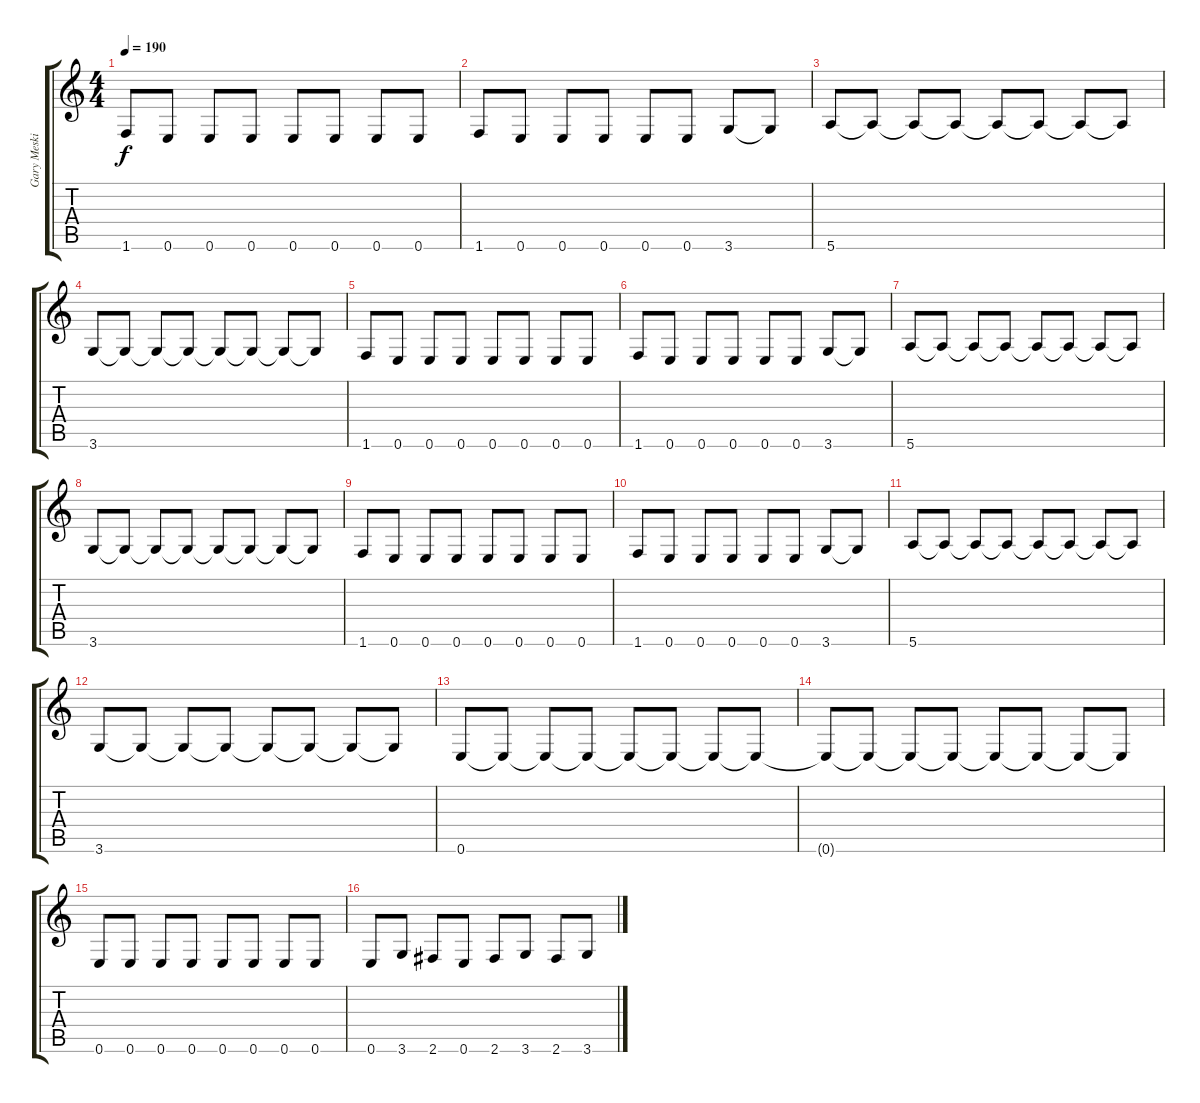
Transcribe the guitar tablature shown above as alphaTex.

\track ("Gary Meskil" "Gary Meski") {instrument electricbasspick}
\staff {score tabs}
\tuning (E4 B3 G3 D3 A2 E2) {hide}
\ts (4 4)
\tempo 190
\clef g2
\ks c
1.6.8{dy f} 0.6.8 0.6.8 0.6.8 0.6.8 0.6.8 0.6.8 0.6.8 |
1.6.8 0.6.8 0.6.8 0.6.8 0.6.8 0.6.8 3.6.8 3.6{t}.8 |
5.6.8 5.6{t}.8 5.6{t}.8 5.6{t}.8 5.6{t}.8 5.6{t}.8 5.6{t}.8 5.6{t}.8 |
3.6.8 3.6{t}.8 3.6{t}.8 3.6{t}.8 3.6{t}.8 3.6{t}.8 3.6{t}.8 3.6{t}.8 |
1.6.8 0.6.8 0.6.8 0.6.8 0.6.8 0.6.8 0.6.8 0.6.8 |
1.6.8 0.6.8 0.6.8 0.6.8 0.6.8 0.6.8 3.6.8 3.6{t}.8 |
5.6.8 5.6{t}.8 5.6{t}.8 5.6{t}.8 5.6{t}.8 5.6{t}.8 5.6{t}.8 5.6{t}.8 |
3.6.8 3.6{t}.8 3.6{t}.8 3.6{t}.8 3.6{t}.8 3.6{t}.8 3.6{t}.8 3.6{t}.8 |
1.6.8 0.6.8 0.6.8 0.6.8 0.6.8 0.6.8 0.6.8 0.6.8 |
1.6.8 0.6.8 0.6.8 0.6.8 0.6.8 0.6.8 3.6.8 3.6{t}.8 |
5.6.8 5.6{t}.8 5.6{t}.8 5.6{t}.8 5.6{t}.8 5.6{t}.8 5.6{t}.8 5.6{t}.8 |
3.6.8 3.6{t}.8 3.6{t}.8 3.6{t}.8 3.6{t}.8 3.6{t}.8 3.6{t}.8 3.6{t}.8 |
0.6.8 0.6{t}.8 0.6{t}.8 0.6{t}.8 0.6{t}.8 0.6{t}.8 0.6{t}.8 0.6{t}.8 |
0.6{t}.8 0.6{t}.8 0.6{t}.8 0.6{t}.8 0.6{t}.8 0.6{t}.8 0.6{t}.8 0.6{t}.8 |
0.6.8 0.6.8 0.6.8 0.6.8 0.6.8 0.6.8 0.6.8 0.6.8 |
0.6.8 3.6.8 2.6.8 0.6.8 2.6.8 3.6.8 2.6.8 3.6.8
